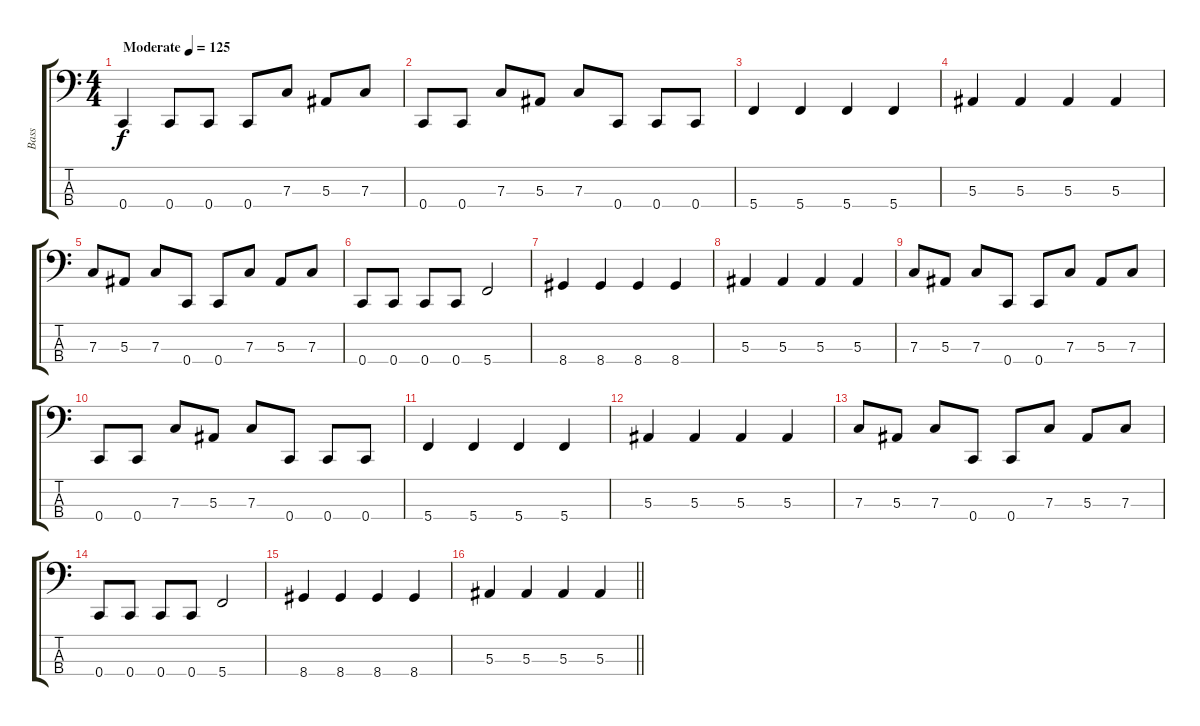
\track ("Bass" "Bass") {instrument electricbasspick}
\staff {score tabs}
\tuning (Eb2 Bb1 F1 C1) {hide}
\ts (4 4)
\tempo (125 "Moderate")
\clef f4
\ks c
0.4.4{dy f instrument electricbasspick} 0.4.8 0.4.8 0.4.8 7.3.8 5.3.8 7.3.8 |
0.4.8 0.4.8 7.3.8 5.3.8 7.3.8 0.4.8 0.4.8 0.4.8 |
5.4.4 5.4.4 5.4.4 5.4.4 |
5.3.4 5.3.4 5.3.4 5.3.4 |
7.3.8 5.3.8 7.3.8 0.4.8 0.4.8 7.3.8 5.3.8 7.3.8 |
0.4.8 0.4.8 0.4.8 0.4.8 5.4.2 |
8.4.4 8.4.4 8.4.4 8.4.4 |
5.3.4 5.3.4 5.3.4 5.3.4 |
7.3.8 5.3.8 7.3.8 0.4.8 0.4.8 7.3.8 5.3.8 7.3.8 |
0.4.8 0.4.8 7.3.8 5.3.8 7.3.8 0.4.8 0.4.8 0.4.8 |
5.4.4 5.4.4 5.4.4 5.4.4 |
5.3.4 5.3.4 5.3.4 5.3.4 |
7.3.8 5.3.8 7.3.8 0.4.8 0.4.8 7.3.8 5.3.8 7.3.8 |
0.4.8 0.4.8 0.4.8 0.4.8 5.4.2 |
8.4.4 8.4.4 8.4.4 8.4.4 |
\barLineRight lightlight
5.3.4 5.3.4 5.3.4 5.3.4
